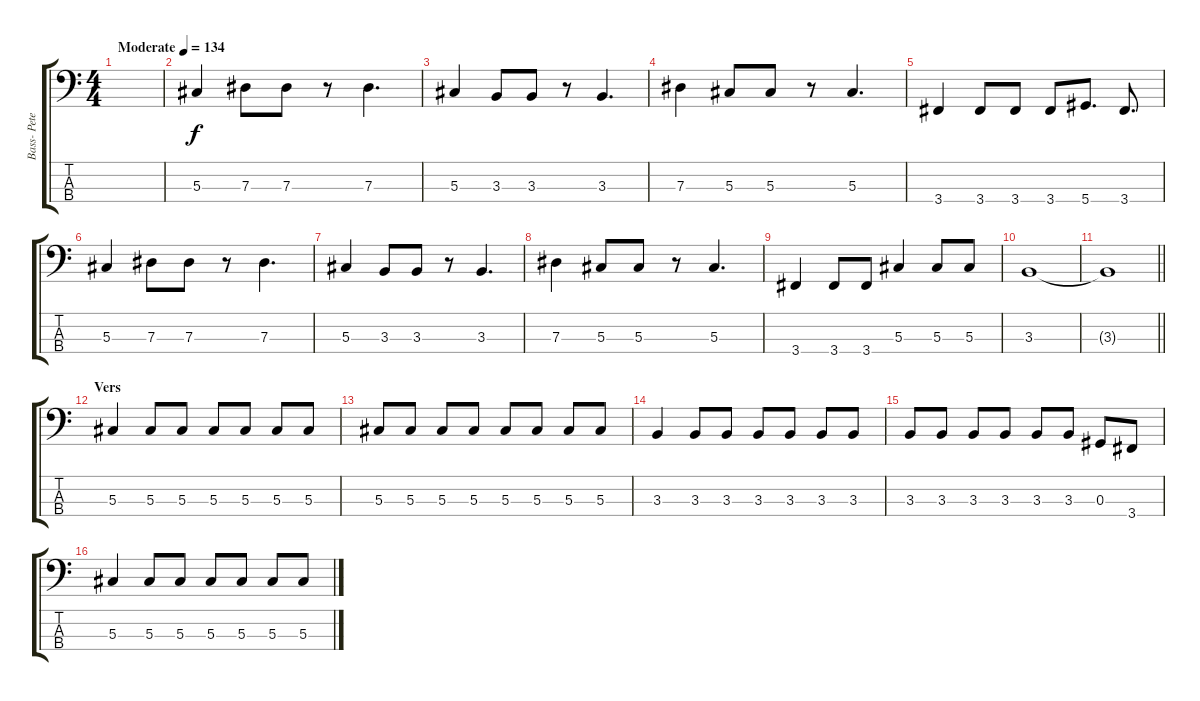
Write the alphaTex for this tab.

\track ("Bass- Peter London" "Bass- Pete") {instrument electricbasspick}
\staff {score tabs}
\tuning (Gb2 Db2 Ab1 Eb1) {hide}
\ts (4 4)
\tempo (134 "Moderate")
\clef f4
\ks c
|
5.3.4 7.3.8 7.3.8 r.8 7.3.4{d} |
5.3.4 3.3.8 3.3.8 r.8 3.3.4{d} |
7.3.4 5.3.8 5.3.8 r.8 5.3.4{d} |
3.4.4 3.4.8 3.4.8 3.4.8 5.4.8{d} 3.4.8{d} |
5.3.4 7.3.8 7.3.8 r.8 7.3.4{d} |
5.3.4 3.3.8 3.3.8 r.8 3.3.4{d} |
7.3.4 5.3.8 5.3.8 r.8 5.3.4{d} |
3.4.4 3.4.8 3.4.8 5.3.4 5.3.8 5.3.8 |
3.3.1 |
\barLineRight lightlight
3.3{t}.1 |
\section ("" "Vers")
5.3.4 5.3.8 5.3.8 5.3.8 5.3.8 5.3.8 5.3.8 |
5.3.8 5.3.8 5.3.8 5.3.8 5.3.8 5.3.8 5.3.8 5.3.8 |
3.3.4 3.3.8 3.3.8 3.3.8 3.3.8 3.3.8 3.3.8 |
3.3.8 3.3.8 3.3.8 3.3.8 3.3.8 3.3.8 0.3.8 3.4.8 |
5.3.4 5.3.8 5.3.8 5.3.8 5.3.8 5.3.8 5.3.8
